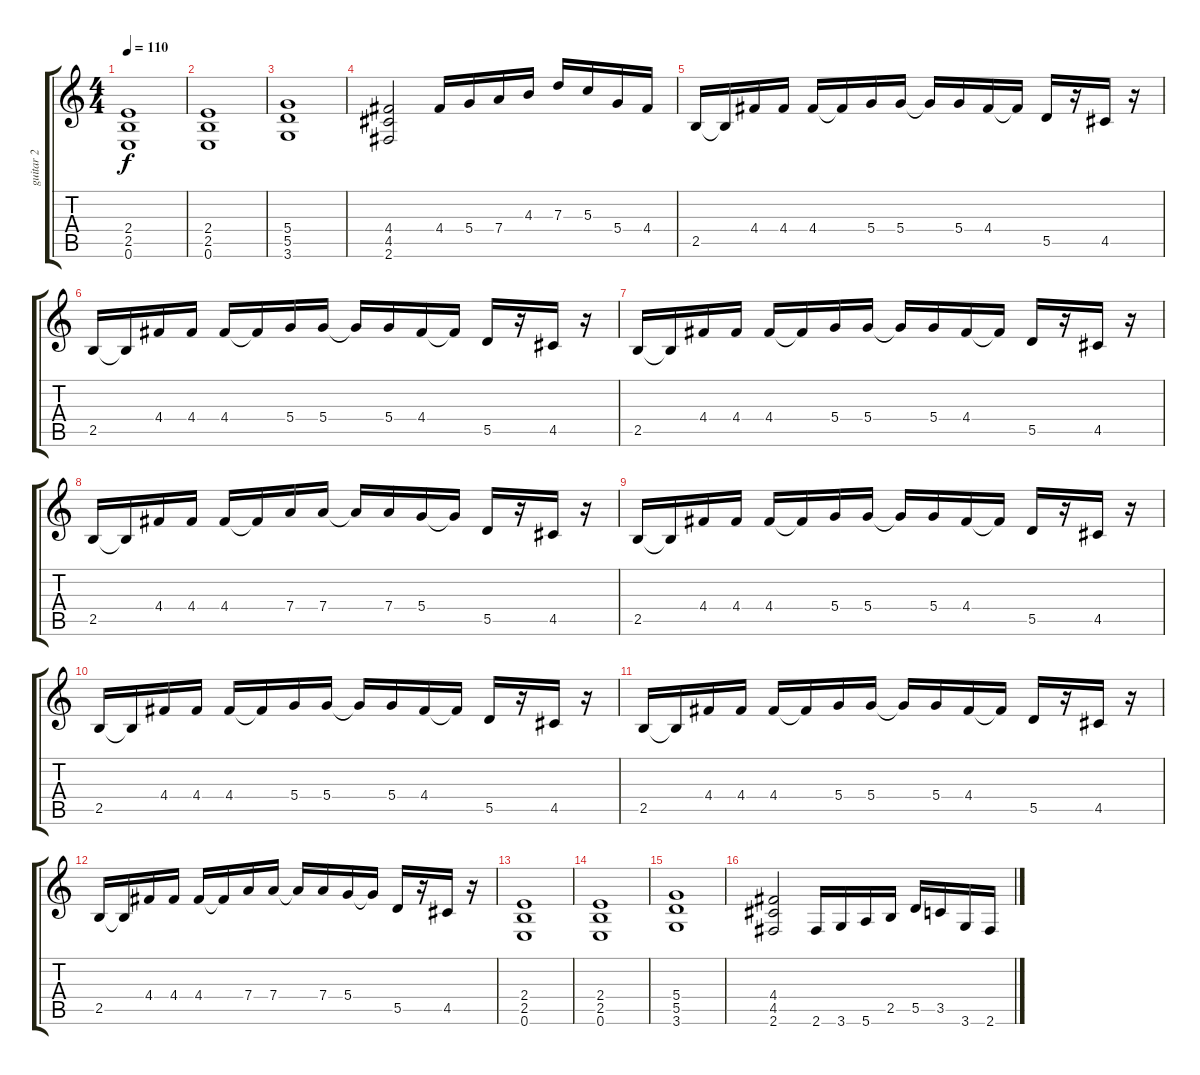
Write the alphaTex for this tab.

\track ("guitar 2" "guitar 2") {instrument distortionguitar}
\staff {score tabs}
\tuning (E4 B3 G3 D3 A2 E2) {hide}
\ts (4 4)
\tempo 110
\clef g2
\ks c
(2.4 2.5 0.6).1{dy f} |
(2.4 2.5 0.6).1 |
(5.4 5.5 3.6).1 |
(4.4 4.5 2.6).2 4.4.16 5.4.16 7.4.16 4.3.16 7.3.16 5.3.16 5.4.16 4.4.16 |
2.5.16 2.5{t}.16 4.4.16 4.4.16 4.4.16 4.4{t}.16 5.4.16 5.4.16 5.4{t}.16 5.4.16 4.4.16 4.4{t}.16 5.5.16 r.16 4.5.16 r.16 |
2.5.16 2.5{t}.16 4.4.16 4.4.16 4.4.16 4.4{t}.16 5.4.16 5.4.16 5.4{t}.16 5.4.16 4.4.16 4.4{t}.16 5.5.16 r.16 4.5.16 r.16 |
2.5.16 2.5{t}.16 4.4.16 4.4.16 4.4.16 4.4{t}.16 5.4.16 5.4.16 5.4{t}.16 5.4.16 4.4.16 4.4{t}.16 5.5.16 r.16 4.5.16 r.16 |
2.5.16 2.5{t}.16 4.4.16 4.4.16 4.4.16 4.4{t}.16 7.4.16 7.4.16 7.4{t}.16 7.4.16 5.4.16 5.4{t}.16 5.5.16 r.16 4.5.16 r.16 |
2.5.16 2.5{t}.16 4.4.16 4.4.16 4.4.16 4.4{t}.16 5.4.16 5.4.16 5.4{t}.16 5.4.16 4.4.16 4.4{t}.16 5.5.16 r.16 4.5.16 r.16 |
2.5.16 2.5{t}.16 4.4.16 4.4.16 4.4.16 4.4{t}.16 5.4.16 5.4.16 5.4{t}.16 5.4.16 4.4.16 4.4{t}.16 5.5.16 r.16 4.5.16 r.16 |
2.5.16 2.5{t}.16 4.4.16 4.4.16 4.4.16 4.4{t}.16 5.4.16 5.4.16 5.4{t}.16 5.4.16 4.4.16 4.4{t}.16 5.5.16 r.16 4.5.16 r.16 |
2.5.16 2.5{t}.16 4.4.16 4.4.16 4.4.16 4.4{t}.16 7.4.16 7.4.16 7.4{t}.16 7.4.16 5.4.16 5.4{t}.16 5.5.16 r.16 4.5.16 r.16 |
(2.4 2.5 0.6).1 |
(2.4 2.5 0.6).1 |
(5.4 5.5 3.6).1 |
(4.4 4.5 2.6).2 2.6.16 3.6.16 5.6.16 2.5.16 5.5.16 3.5.16 3.6.16 2.6.16
